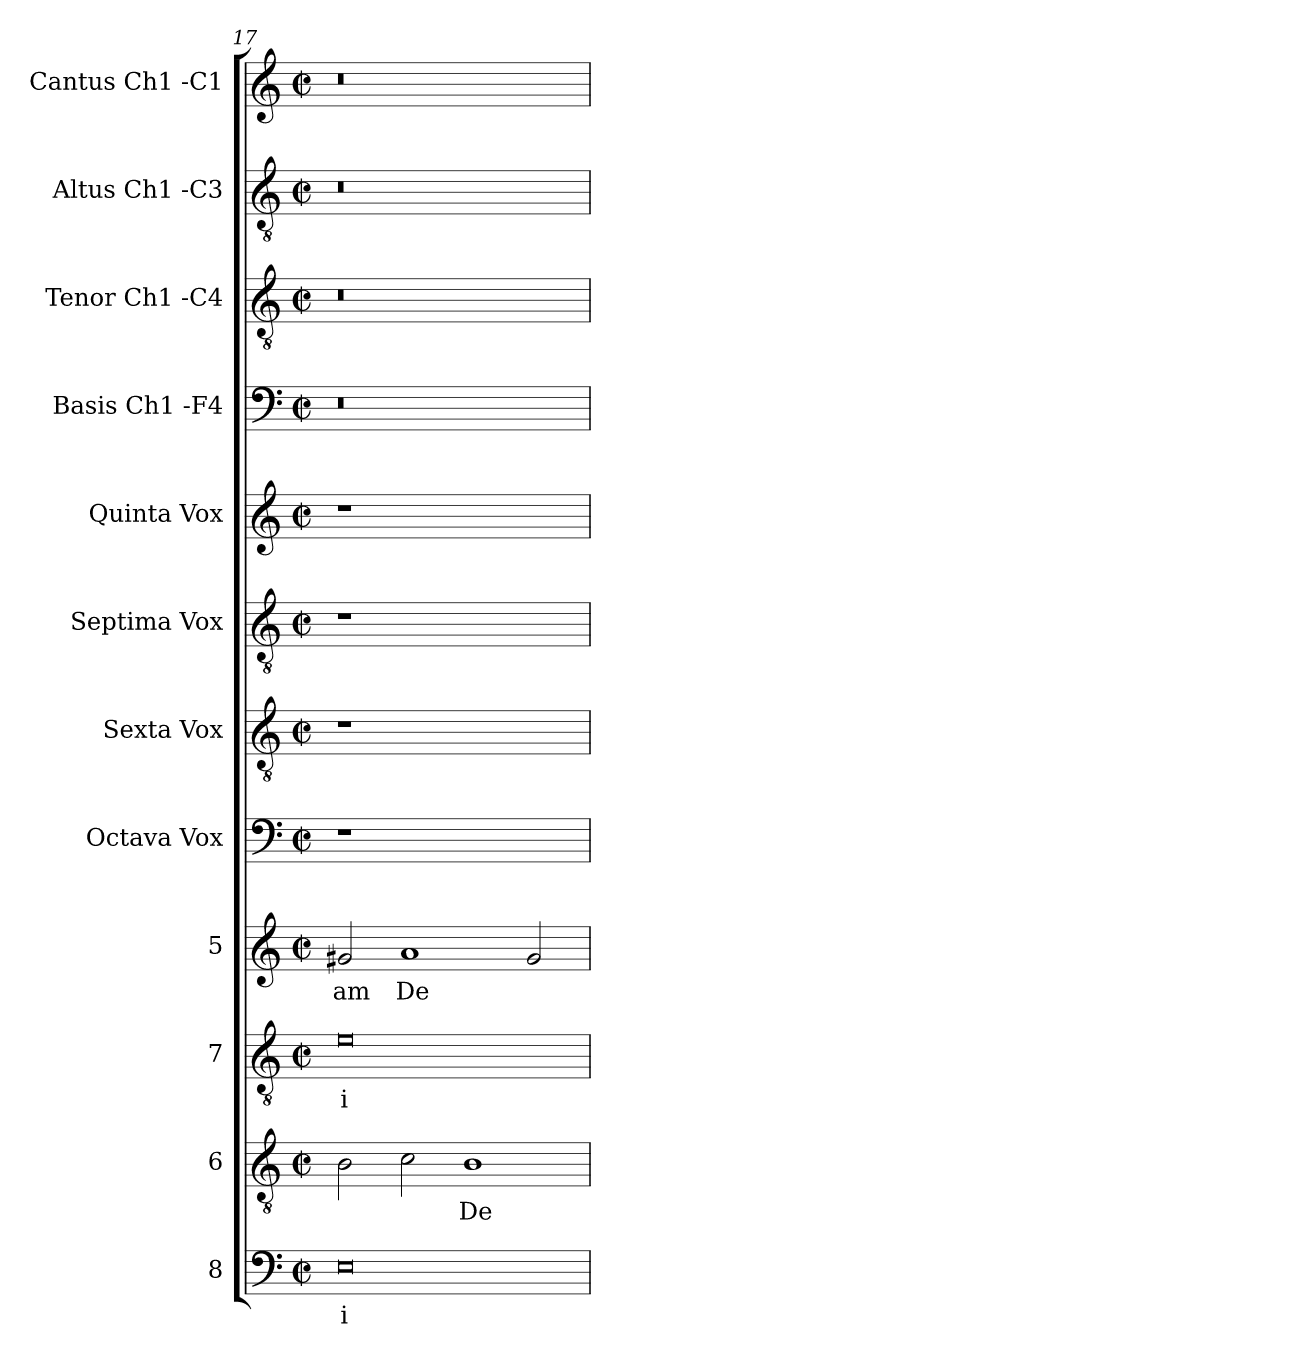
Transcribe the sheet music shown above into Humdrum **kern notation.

**kern	**text	**kern	**text	**kern	**text	**kern	**text	**kern	**kern	**kern	**kern	**kern	**kern	**kern	**kern
*part12	*part12	*part11	*part11	*part10	*part10	*part9	*part9	*part8	*part7	*part6	*part5	*part4	*part3	*part2	*part1
*staff12	*staff12	*staff11	*staff11	*staff10	*staff10	*staff9	*staff9	*staff8	*staff7	*staff6	*staff5	*staff4	*staff3	*staff2	*staff1
*I"8	*	*I"6	*	*I"7	*	*I"5	*	*I"Octava  Vox	*I"Sexta  Vox	*I"Septima  Vox	*I"Quinta  Vox	*I"Basis  Ch1 -F4	*I"Tenor  Ch1 -C4	*I"Altus  Ch1 -C3	*I"Cantus  Ch1 -C1
*	*	*	*	*	*	*	*	*	*	*	*	*I'B	*I'T	*I'A	*I'C
*clefF4	*	*clefGv2	*	*clefGv2	*	*clefG2	*	*clefF4	*clefGv2	*clefGv2	*clefG2	*clefF4	*clefGv2	*clefGv2	*clefG2
*k[]	*	*k[]	*	*k[]	*	*k[]	*	*k[]	*k[]	*k[]	*k[]	*k[]	*k[]	*k[]	*k[]
*C:	*	*C:	*	*C:	*	*C:	*	*C:	*C:	*C:	*C:	*C:	*C:	*C:	*C:
*M2/2	*	*M2/2	*	*M2/2	*	*M2/2	*	*M2/2	*M2/2	*M2/2	*M2/2	*M2/2	*M2/2	*M2/2	*M2/2
*met(c|)	*	*met(c|)	*	*met(c|)	*	*met(c|)	*	*met(c|)	*met(c|)	*met(c|)	*met(c|)	*met(c|)	*met(c|)	*met(c|)	*met(c|)
=17	=17	=17	=17	=17	=17	=17	=17	=17	=17	=17	=17	=17	=17	=17	=17
!	!LO:LY:b:cj	!	!LO:LY:b:cj	!	!LO:LY:b:cj	!	!LO:LY:b:cj	!	!	!	!	!	!	!	!
0E	-i	2B\	.	0e	i	2g#X/	-am	1r	1r	1r	1r	0r	0r	0r	0r
!	!	!	!LO:LY:b:cj	!	!	!	!LO:LY:b:cj	!	!	!	!	!	!	!	!
.	.	2c\	.	.	.	1a	De-	.	.	.	.	.	.	.	.
!	!	!	!LO:LY:b:cj	!	!	!	!	!	!	!	!	!	!	!	!
.	.	1B	De-	.	.	.	.	1ryy	1ryy	1ryy	1ryy	.	.	.	.
!	!	!	!	!	!	!	!LO:LY:b:cj	!	!	!	!	!	!	!	!
.	.	.	.	.	.	2g#/	--	.	.	.	.	.	.	.	.
=	=	=	=	=	=	=	=	=	=	=	=	=	=	=	=
*-	*-	*-	*-	*-	*-	*-	*-	*-	*-	*-	*-	*-	*-	*-	*-
